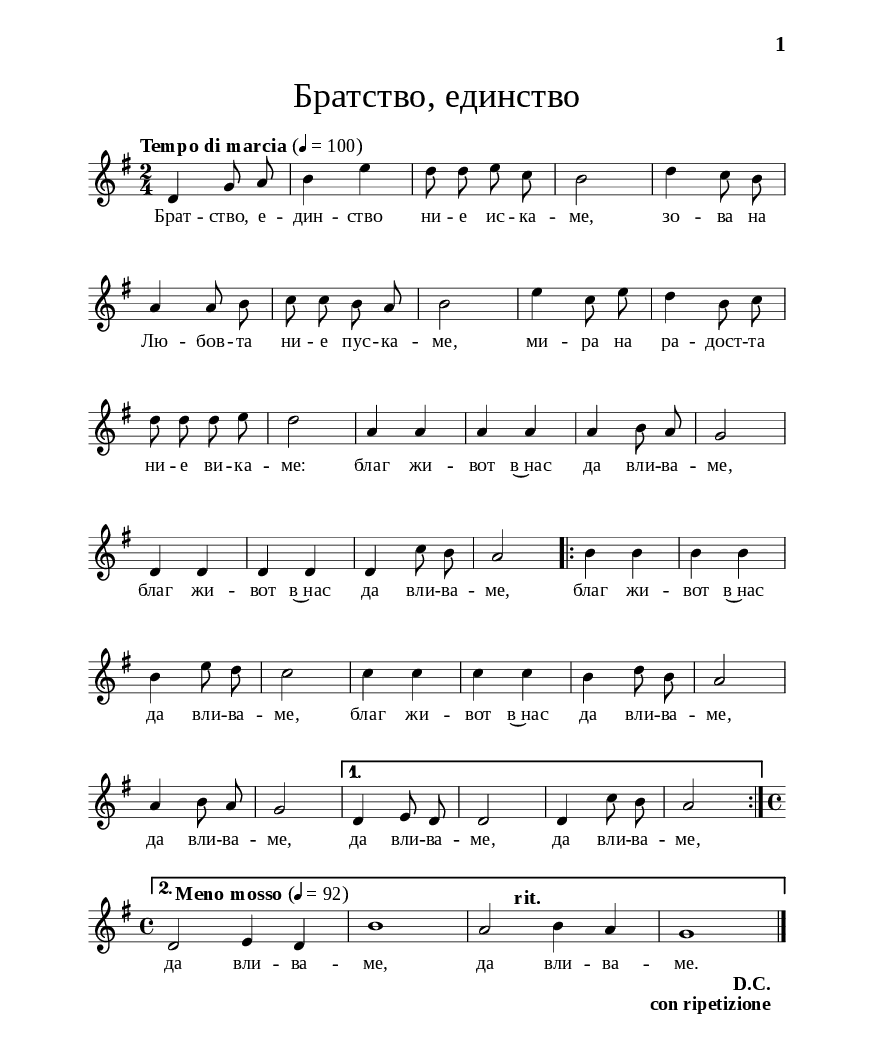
\version "2.24.3"

% include paper part and global functions
\include "include/globals.ily"

\bookpart {
  \label #'ref020
  \tocItem \markup "Братство, единство"
  \include "include/bookpart-paper.ily"
  \score {
    \include "include/score-layout.ily"

    \new Voice \absolute {
      \clef treble
      \key g \major
      \time 2/4
      \tempoFunc "Tempo di marcia" 4 "100"
      \autoBeamOff

      d'4 g'8 a'8 | b'4 e''4 | d''8 d''8 e''8 c''8 | b'2| d''4 c''8 b'8 | \break
      a'4 a'8 b'8 | c''8 c''8 b'8  a'8| b'2 | e''4 c''8 e''8 | d''4 b'8 c''8 | \break
      d''8 d''8 d''8 e''8 | d''2 | a'4 a'4 | a'4 a'4 | a'4 b'8 a'8 | g'2 | \break
      d'4 d'4 | d'4 d'4 | d'4 c''8 b'8 | a'2 \repeat volta 2 {
        b'4 b'4 | b'4 b'4 | \break
        b'4 e''8 d''8 | c''2 | c''4 c''4|c''4 c''4| b'4 d''8 b'8 |a'2 |\break
        a'4 b'8 a'8 | g'2|
      }
      \alternative {
        { d'4 e'8 d'8 | d'2 | d'4 c''8 b'8| a'2 }
        {
          \time 4/4 \break
          \override Score.MetronomeMark.outside-staff-priority = #99
          \override Score.MetronomeMark.X-extent=#'(-4.5 . 0)
          \tempoFunc "Meno mosso" 4 "92"
          d'2 e'4 d'4 | b'1 | \tempo "rit." a'2 b'4 a'4 | g'1| \bar "|." \break
        }
      }
    }

    \addlyrics {
      Брат -- ство, е -- дин -- ство ни -- е ис -- ка -- ме,
      зо -- ва на Лю -- бов -- та ни -- е пус -- ка -- ме, ми -- ра на ра -- дост -- та
      ни -- е ви -- ка -- ме: благ жи -- вот в~нас да вли -- ва -- ме,
      благ жи -- вот в~нас да вли -- ва -- ме, благ жи -- вот в~нас
      да вли -- ва -- ме, благ жи -- вот в~нас да вли -- ва -- ме,
      да вли -- ва -- ме, да вли -- ва -- ме, да вли -- ва -- ме,
      да вли -- ва -- ме, да вли -- ва -- ме.
    }

    \header {
      title = \titleFunc #'ref_desc_1 " Братство, единство " "Bratstvo, edinstvo"
    }

    \midi{}

  } % score
  \markup \dc-two "D.C." "con ripetizione"

} % bookpart
